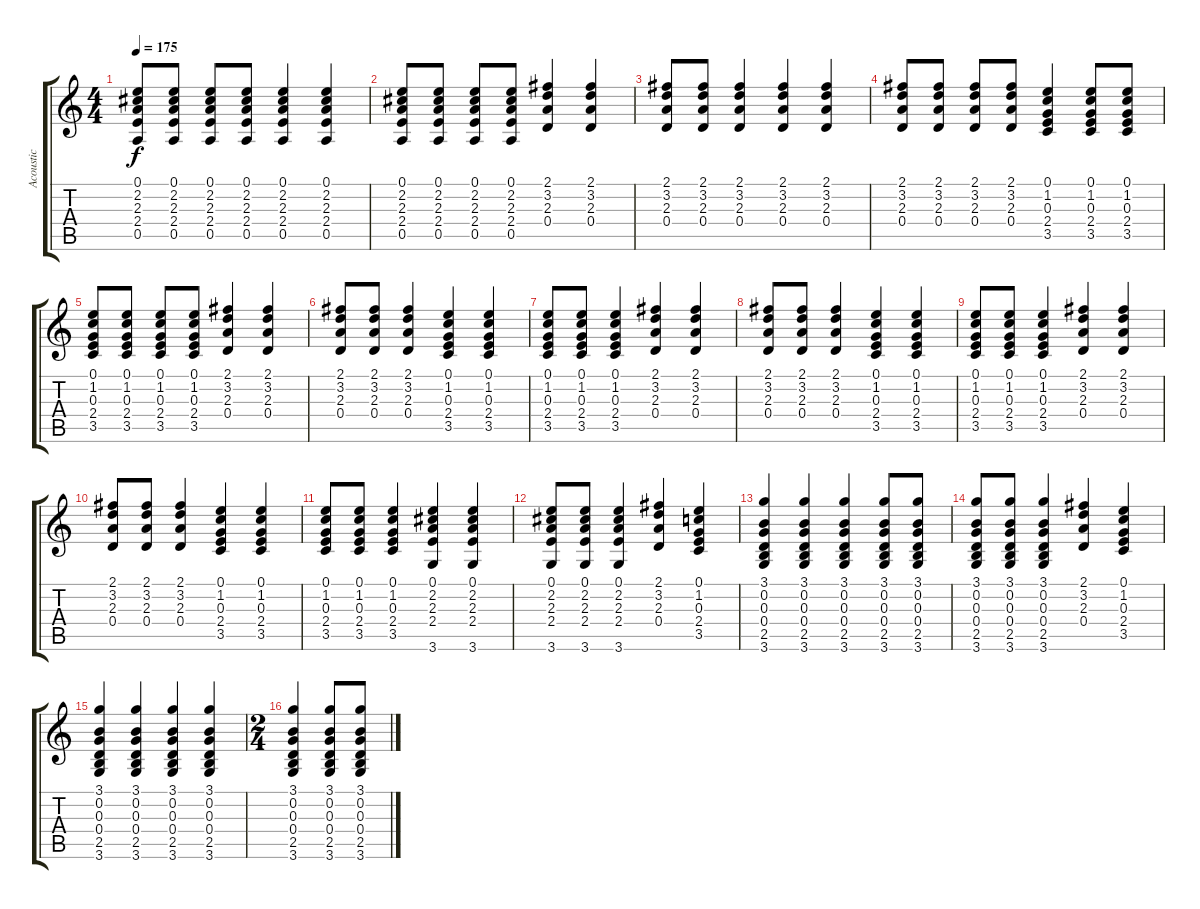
\track ("Acoustic" "Acoustic") {instrument acousticguitarsteel}
\staff {score tabs}
\tuning (E4 B3 G3 D3 A2 E2) {hide}
\ts (4 4)
\tempo 175
\clef g2
\ks c
(0.1 2.2 2.3 2.4 0.5).8{dy f} (0.1 2.2 2.3 2.4 0.5).8 (0.1 2.2 2.3 2.4 0.5).8 (0.1 2.2 2.3 2.4 0.5).8 (0.1 2.2 2.3 2.4 0.5).4 (0.1 2.2 2.3 2.4 0.5).4 |
(0.1 2.2 2.3 2.4 0.5).8 (0.1 2.2 2.3 2.4 0.5).8 (0.1 2.2 2.3 2.4 0.5).8 (0.1 2.2 2.3 2.4 0.5).8 (2.1 3.2 2.3 0.4).4 (2.1 3.2 2.3 0.4).4 |
(2.1 3.2 2.3 0.4).8 (2.1 3.2 2.3 0.4).8 (2.1 3.2 2.3 0.4).4 (2.1 3.2 2.3 0.4).4 (2.1 3.2 2.3 0.4).4 |
(2.1 3.2 2.3 0.4).8 (2.1 3.2 2.3 0.4).8 (2.1 3.2 2.3 0.4).8 (2.1 3.2 2.3 0.4).8 (0.1 1.2 0.3 2.4 3.5).4 (0.1 1.2 0.3 2.4 3.5).8 (0.1 1.2 0.3 2.4 3.5).8 |
(0.1 1.2 0.3 2.4 3.5).8 (0.1 1.2 0.3 2.4 3.5).8 (0.1 1.2 0.3 2.4 3.5).8 (0.1 1.2 0.3 2.4 3.5).8 (2.1 3.2 2.3 0.4).4 (2.1 3.2 2.3 0.4).4 |
(2.1 3.2 2.3 0.4).8 (2.1 3.2 2.3 0.4).8 (2.1 3.2 2.3 0.4).4 (0.1 1.2 0.3 2.4 3.5).4 (0.1 1.2 0.3 2.4 3.5).4 |
(0.1 1.2 0.3 2.4 3.5).8 (0.1 1.2 0.3 2.4 3.5).8 (0.1 1.2 0.3 2.4 3.5).4 (2.1 3.2 2.3 0.4).4 (2.1 3.2 2.3 0.4).4 |
(2.1 3.2 2.3 0.4).8 (2.1 3.2 2.3 0.4).8 (2.1 3.2 2.3 0.4).4 (0.1 1.2 0.3 2.4 3.5).4 (0.1 1.2 0.3 2.4 3.5).4 |
(0.1 1.2 0.3 2.4 3.5).8 (0.1 1.2 0.3 2.4 3.5).8 (0.1 1.2 0.3 2.4 3.5).4 (2.1 3.2 2.3 0.4).4 (2.1 3.2 2.3 0.4).4 |
(2.1 3.2 2.3 0.4).8 (2.1 3.2 2.3 0.4).8 (2.1 3.2 2.3 0.4).4 (0.1 1.2 0.3 2.4 3.5).4 (0.1 1.2 0.3 2.4 3.5).4 |
(0.1 1.2 0.3 2.4 3.5).8 (0.1 1.2 0.3 2.4 3.5).8 (0.1 1.2 0.3 2.4 3.5).4 (0.1 2.2 2.3 2.4 3.6).4 (0.1 2.2 2.3 2.4 3.6).4 |
(0.1 2.2 2.3 2.4 3.6).8 (0.1 2.2 2.3 2.4 3.6).8 (0.1 2.2 2.3 2.4 3.6).4 (2.1 3.2 2.3 0.4).4 (0.1 1.2 0.3 2.4 3.5).4 |
(3.1 0.2 0.3 0.4 2.5 3.6).4 (3.1 0.2 0.3 0.4 2.5 3.6).4 (3.1 0.2 0.3 0.4 2.5 3.6).4 (3.1 0.2 0.3 0.4 2.5 3.6).8 (3.1 0.2 0.3 0.4 2.5 3.6).8 |
(3.1 0.2 0.3 0.4 2.5 3.6).8 (3.1 0.2 0.3 0.4 2.5 3.6).8 (3.1 0.2 0.3 0.4 2.5 3.6).4 (2.1 3.2 2.3 0.4).4 (0.1 1.2 0.3 2.4 3.5).4 |
(3.1 0.2 0.3 0.4 2.5 3.6).4 (3.1 0.2 0.3 0.4 2.5 3.6).4 (3.1 0.2 0.3 0.4 2.5 3.6).4 (3.1 0.2 0.3 0.4 2.5 3.6).4 |
\ts (2 4)
(3.1 0.2 0.3 0.4 2.5 3.6).4 (3.1 0.2 0.3 0.4 2.5 3.6).8 (3.1 0.2 0.3 0.4 2.5 3.6).8
